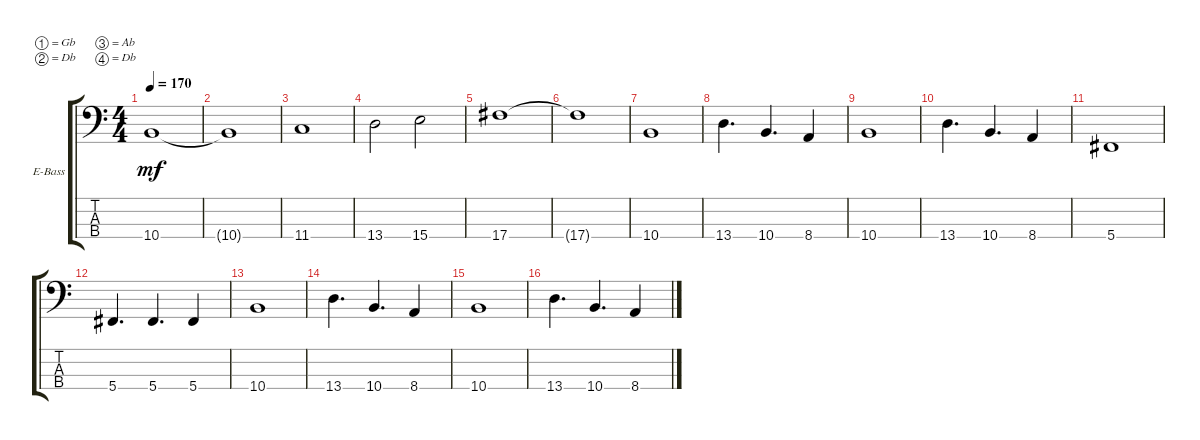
\defaultSystemsLayout 4
\bracketExtendMode groupsimilarinstruments
\firstSystemTrackNameOrientation horizontal
\otherSystemsTrackNameOrientation horizontal
\track ("Electric Bass" "E-Bass") {instrument electricbassfinger}
\staff {score tabs}
\tuning (Gb2 Db2 Ab1 Db1)
\ts (4 4)
\tempo 170
\clef f4
\ks c
10.4.1{dy mf} |
10.4{t}.1 |
11.4.1 |
13.4.2 15.4.2 |
17.4.1 |
17.4{t}.1 |
10.4.1 |
13.4.4{d} 10.4.4{d} 8.4.4 |
10.4.1 |
13.4.4{d} 10.4.4{d} 8.4.4 |
5.4.1 |
5.4.4{d} 5.4.4{d} 5.4.4 |
10.4.1 |
13.4.4{d} 10.4.4{d} 8.4.4 |
10.4.1 |
13.4.4{d} 10.4.4{d} 8.4.4
